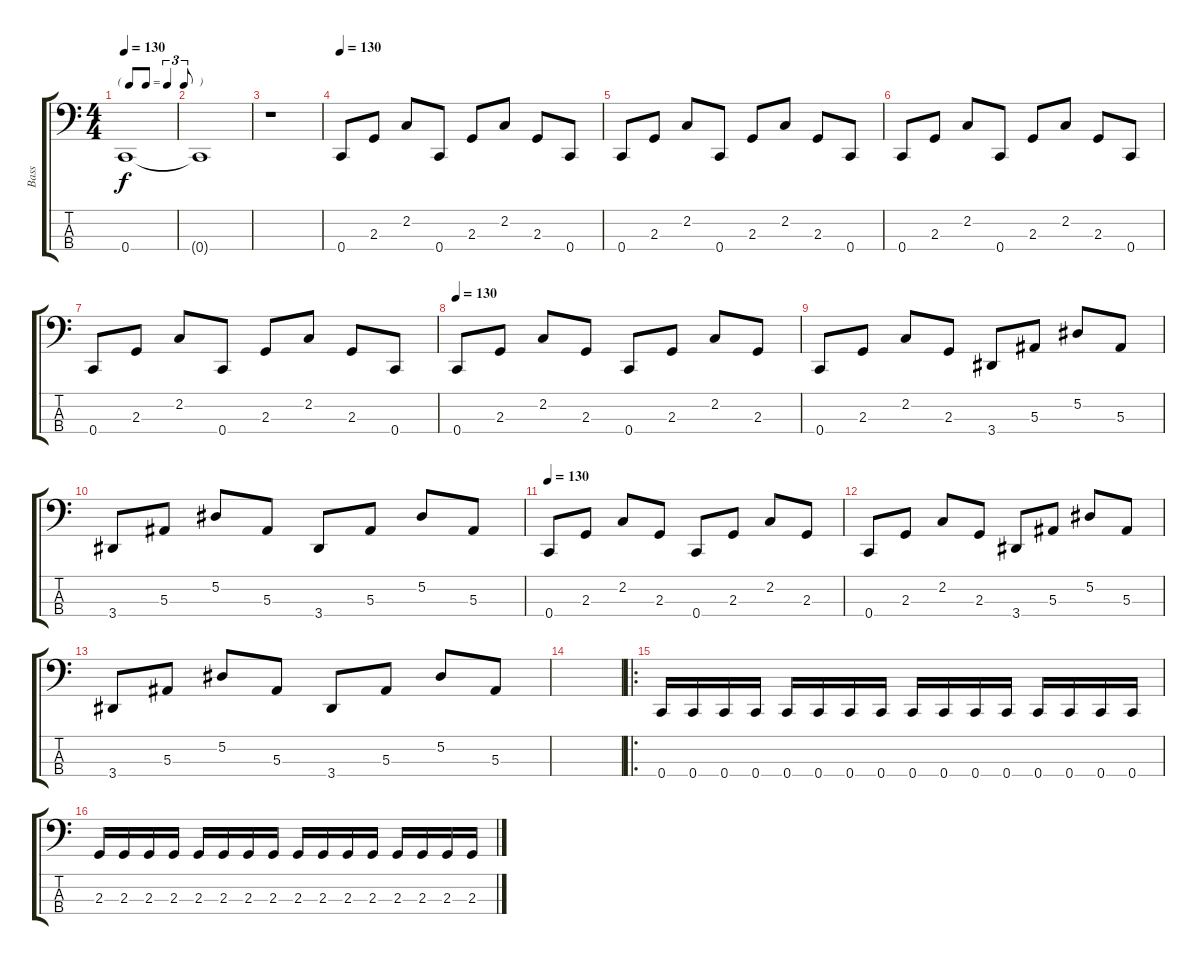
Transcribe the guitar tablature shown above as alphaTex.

\track ("Bass" "Bass") {instrument electricbassfinger}
\staff {score tabs}
\tuning (Eb2 Bb1 F1 C1) {hide}
\ts (4 4)
\tf triplet8th
\tempo 130
\clef f4
\ks c
0.4{t}.1{dy f} |
0.4{t}.1 |
r.1 |
\tempo 130
0.4.8{instrument acousticguitarnylon} 2.3.8 2.2.8 0.4.8 2.3.8 2.2.8 2.3.8 0.4.8 |
0.4.8 2.3.8 2.2.8 0.4.8 2.3.8 2.2.8 2.3.8 0.4.8 |
0.4.8 2.3.8 2.2.8 0.4.8 2.3.8 2.2.8 2.3.8 0.4.8 |
0.4.8 2.3.8 2.2.8 0.4.8 2.3.8 2.2.8 2.3.8 0.4.8 |
\tempo 130
0.4.8 2.3.8 2.2.8 2.3.8 0.4.8 2.3.8 2.2.8 2.3.8 |
0.4.8 2.3.8 2.2.8 2.3.8 3.4.8 5.3.8 5.2.8 5.3.8 |
3.4.8 5.3.8 5.2.8 5.3.8 3.4.8 5.3.8 5.2.8 5.3.8 |
\tempo 130
0.4.8 2.3.8 2.2.8 2.3.8 0.4.8 2.3.8 2.2.8 2.3.8 |
0.4.8 2.3.8 2.2.8 2.3.8 3.4.8 5.3.8 5.2.8 5.3.8 |
3.4.8 5.3.8 5.2.8 5.3.8 3.4.8 5.3.8 5.2.8 5.3.8 |
|
\ro
0.4.16{instrument electricbassfinger} 0.4.16 0.4.16 0.4.16 0.4.16 0.4.16 0.4.16 0.4.16 0.4.16 0.4.16 0.4.16 0.4.16 0.4.16 0.4.16 0.4.16 0.4.16 |
2.3.16 2.3.16 2.3.16 2.3.16 2.3.16 2.3.16 2.3.16 2.3.16 2.3.16 2.3.16 2.3.16 2.3.16 2.3.16 2.3.16 2.3.16 2.3.16
